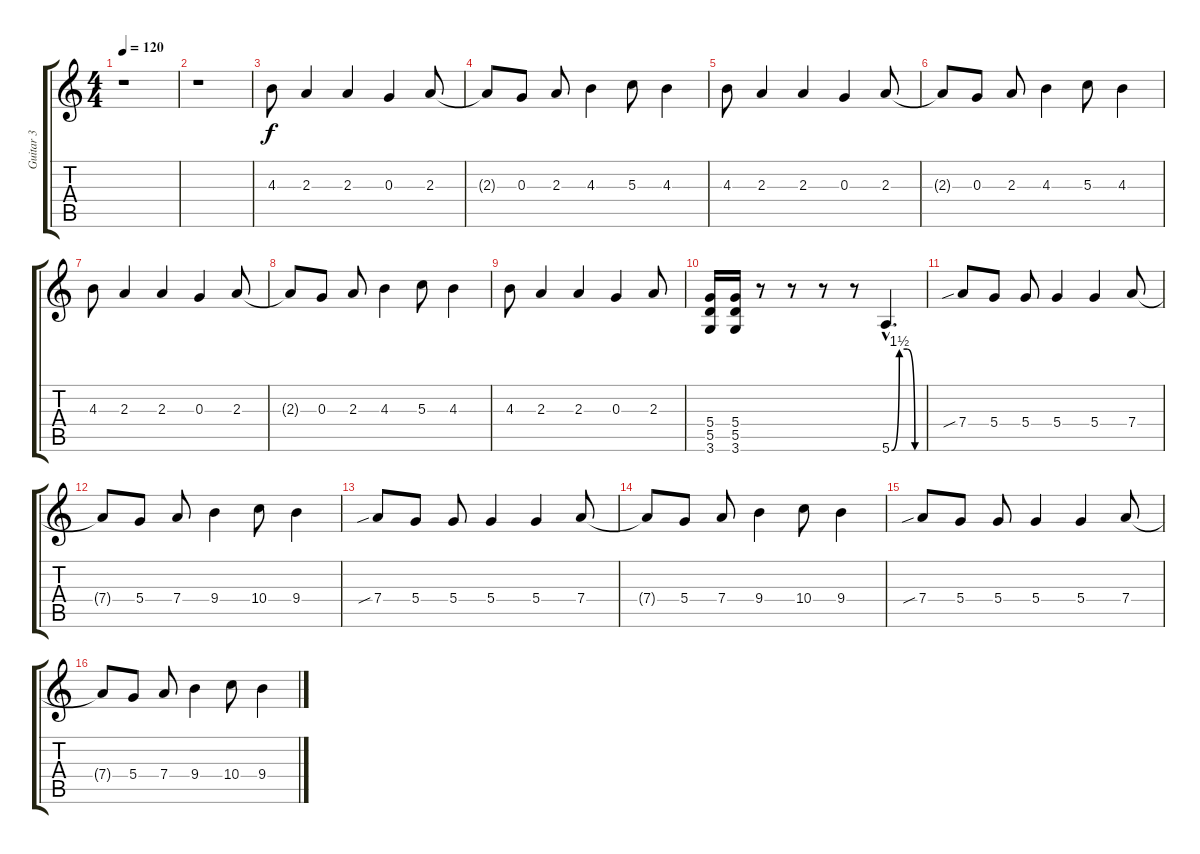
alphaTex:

\track ("Guitar 3 " "Guitar 3 ") {instrument distortionguitar}
\staff {score tabs}
\tuning (E4 B3 G3 D3 A2 E2) {hide}
\ts (4 4)
\tempo 120
\clef g2
\ks c
r.1{dy f} |
r.1 |
4.3.8 2.3.4 2.3.4 0.3.4 2.3.8 |
2.3{t}.8 0.3.8 2.3.8 4.3.4 5.3.8 4.3.4 |
4.3.8 2.3.4 2.3.4 0.3.4 2.3.8 |
2.3{t}.8 0.3.8 2.3.8 4.3.4 5.3.8 4.3.4 |
4.3.8 2.3.4 2.3.4 0.3.4 2.3.8 |
2.3{t}.8 0.3.8 2.3.8 4.3.4 5.3.8 4.3.4 |
4.3.8 2.3.4 2.3.4 0.3.4 2.3.8 |
(5.4 5.5 3.6).16 (5.4 5.5 3.6).16 r.8 r.8 r.8 r.8 5.6{be (custom 0 0 15 6 30 6 45 0 60 0) hac}.4{d} |
7.4{sib}.8 5.4.8 5.4.8 5.4.4 5.4.4 7.4.8 |
7.4{t}.8 5.4.8 7.4.8 9.4.4 10.4.8 9.4.4 |
7.4{sib}.8 5.4.8 5.4.8 5.4.4 5.4.4 7.4.8 |
7.4{t}.8 5.4.8 7.4.8 9.4.4 10.4.8 9.4.4 |
7.4{sib}.8 5.4.8 5.4.8 5.4.4 5.4.4 7.4.8 |
7.4{t}.8 5.4.8 7.4.8 9.4.4 10.4.8 9.4.4
